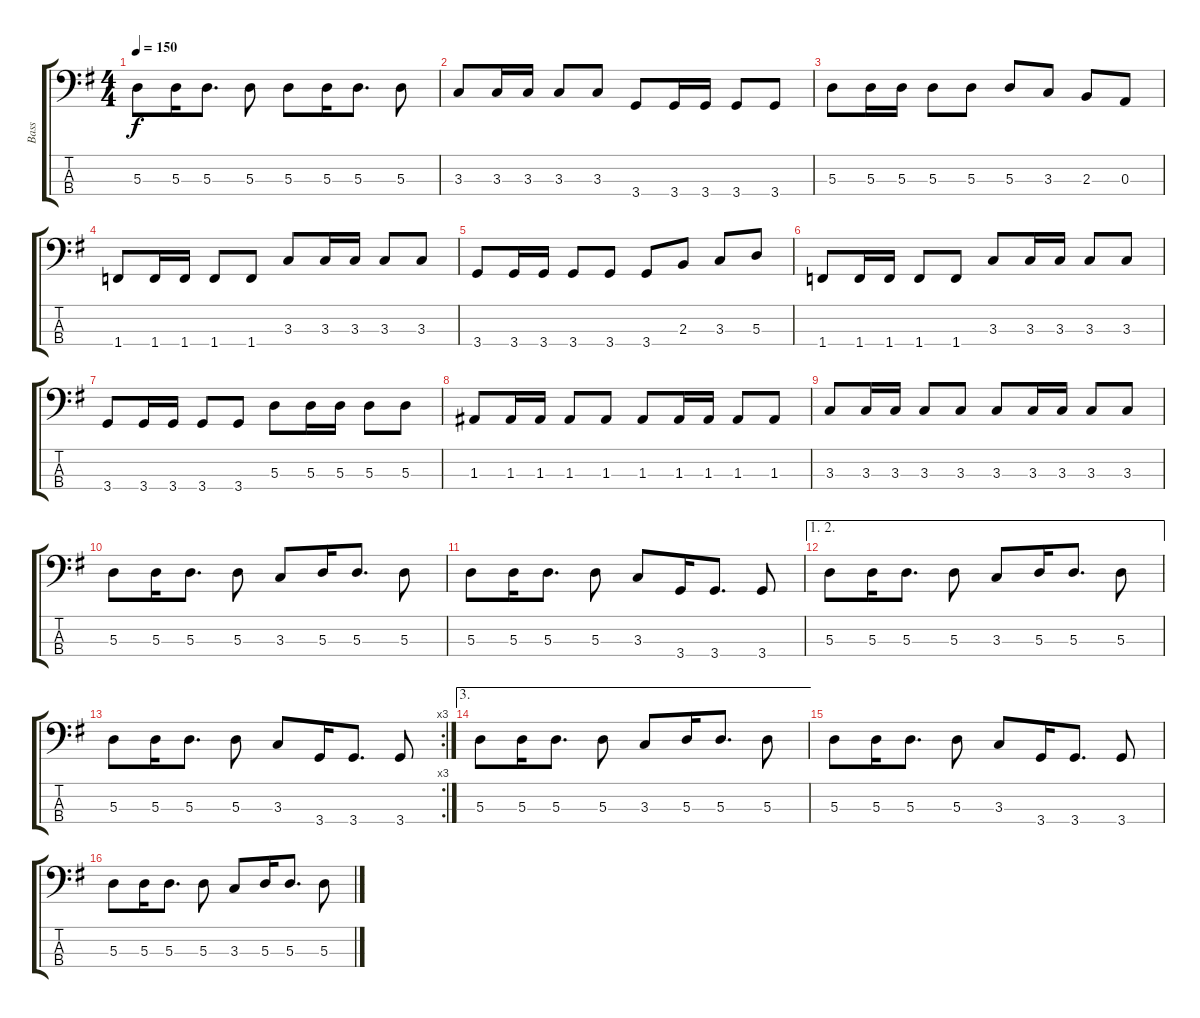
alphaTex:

\track ("Bass" "Bass") {instrument electricbasspick}
\staff {score tabs}
\tuning (G2 D2 A1 E1) {hide}
\ts (4 4)
\tempo 150
\clef f4
\ks g
5.3.8{dy f} 5.3.16 5.3.8{d} 5.3.8 5.3.8 5.3.16 5.3.8{d} 5.3.8 |
3.3.8 3.3.16 3.3.16 3.3.8 3.3.8 3.4.8 3.4.16 3.4.16 3.4.8 3.4.8 |
5.3.8 5.3.16 5.3.16 5.3.8 5.3.8 5.3.8 3.3.8 2.3.8 0.3.8 |
1.4.8 1.4.16 1.4.16 1.4.8 1.4.8 3.3.8 3.3.16 3.3.16 3.3.8 3.3.8 |
3.4.8 3.4.16 3.4.16 3.4.8 3.4.8 3.4.8 2.3.8 3.3.8 5.3.8 |
1.4.8 1.4.16 1.4.16 1.4.8 1.4.8 3.3.8 3.3.16 3.3.16 3.3.8 3.3.8 |
3.4.8 3.4.16 3.4.16 3.4.8 3.4.8 5.3.8 5.3.16 5.3.16 5.3.8 5.3.8 |
1.3.8 1.3.16 1.3.16 1.3.8 1.3.8 1.3.8 1.3.16 1.3.16 1.3.8 1.3.8 |
3.3.8 3.3.16 3.3.16 3.3.8 3.3.8 3.3.8 3.3.16 3.3.16 3.3.8 3.3.8 |
5.3.8 5.3.16 5.3.8{d} 5.3.8 3.3.8 5.3.16 5.3.8{d} 5.3.8 |
5.3.8 5.3.16 5.3.8{d} 5.3.8 3.3.8 3.4.16 3.4.8{d} 3.4.8 |
\ae (1 2)
5.3.8 5.3.16 5.3.8{d} 5.3.8 3.3.8 5.3.16 5.3.8{d} 5.3.8 |
\rc 3
5.3.8 5.3.16 5.3.8{d} 5.3.8 3.3.8 3.4.16 3.4.8{d} 3.4.8 |
\ae 3
5.3.8 5.3.16 5.3.8{d} 5.3.8 3.3.8 5.3.16 5.3.8{d} 5.3.8 |
5.3.8 5.3.16 5.3.8{d} 5.3.8 3.3.8 3.4.16 3.4.8{d} 3.4.8 |
5.3.8 5.3.16 5.3.8{d} 5.3.8 3.3.8 5.3.16 5.3.8{d} 5.3.8
